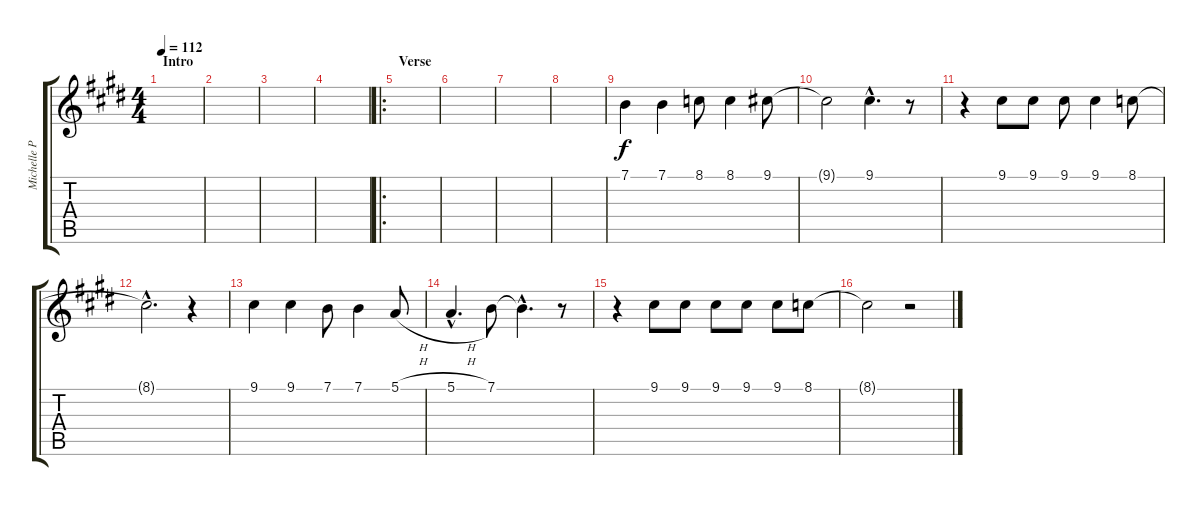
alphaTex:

\track ("Michelle Phillips" "Michelle P") {instrument piccolo}
\staff {score tabs}
\tuning (E4 B3 G3 D3 A2 E2) {hide}
\ts (4 4)
\section ("" "Intro")
\tempo 112
\clef g2
\ks e
|
|
|
|
\ro
\section ("" "Verse ")
|
|
|
|
7.1.4 7.1.4 8.1.8 8.1.4 9.1.8 |
9.1{t}.2 9.1{hac}.4{d} r.8 |
r.4 9.1.8 9.1.8 9.1.8 9.1.4 8.1.8 |
8.1{hac t}.2{d} r.4 |
9.1.4 9.1.4 7.1.8 7.1.4 5.1{h}.8 |
5.1{h hac}.4{d} 7.1.8 7.1{hac t}.4{d} r.8 |
r.4 9.1.8 9.1.8 9.1.8 9.1.8 9.1.8 8.1.8 |
8.1{t}.2 r.2
